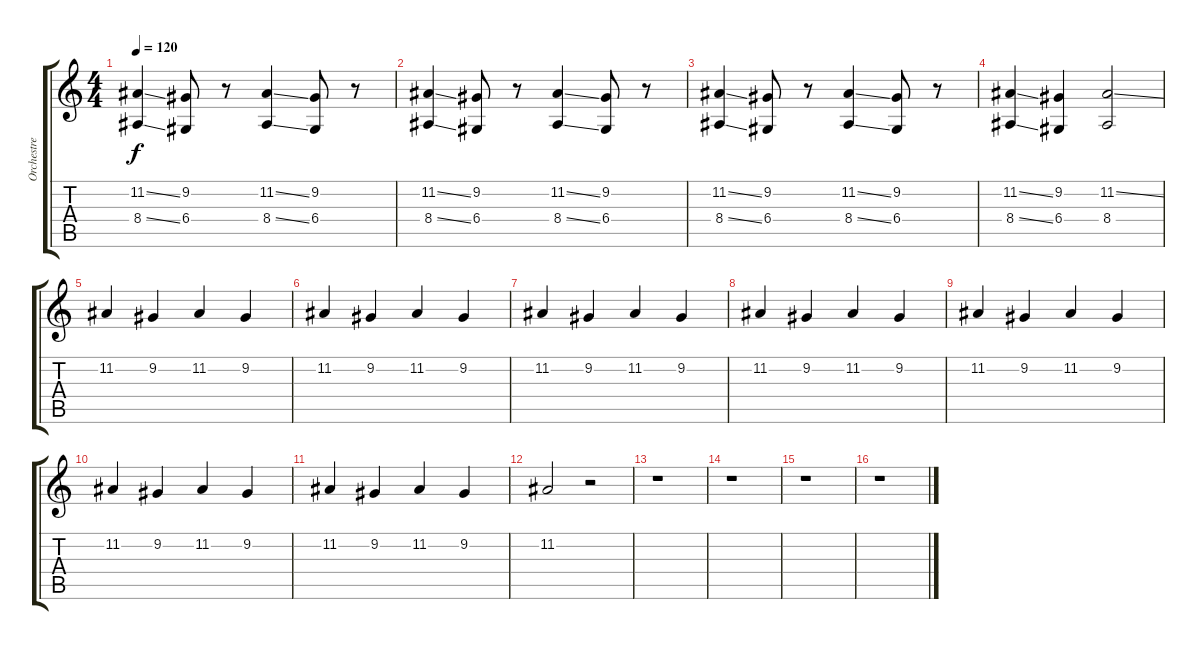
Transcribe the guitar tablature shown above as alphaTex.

\track ("Orchestre" "Orchestre") {instrument stringensemble1}
\staff {score tabs}
\tuning (E4 B3 G3 D3 A2 E2) {hide}
\ts (4 4)
\tempo 120
\clef g2
\ks c
(11.2{ss} 8.4{ss}).4{dy f} (9.2 6.4).8 r.8 (11.2{ss} 8.4{ss}).4 (9.2 6.4).8 r.8 |
(11.2{ss} 8.4{ss}).4 (9.2 6.4).8 r.8 (11.2{ss} 8.4{ss}).4 (9.2 6.4).8 r.8 |
(11.2{ss} 8.4{ss}).4 (9.2 6.4).8 r.8 (11.2{ss} 8.4{ss}).4 (9.2 6.4).8 r.8 |
(11.2{ss} 8.4{ss}).4 (9.2 6.4).4 (11.2{ss} 8.4).2 |
11.2.4 9.2.4 11.2.4 9.2.4 |
11.2.4 9.2.4 11.2.4 9.2.4 |
11.2.4 9.2.4 11.2.4 9.2.4 |
11.2.4 9.2.4 11.2.4 9.2.4 |
11.2.4 9.2.4 11.2.4 9.2.4 |
11.2.4 9.2.4 11.2.4 9.2.4 |
11.2.4 9.2.4 11.2.4 9.2.4 |
11.2.2 r.2 |
r.1 |
r.1 |
r.1 |
r.1
